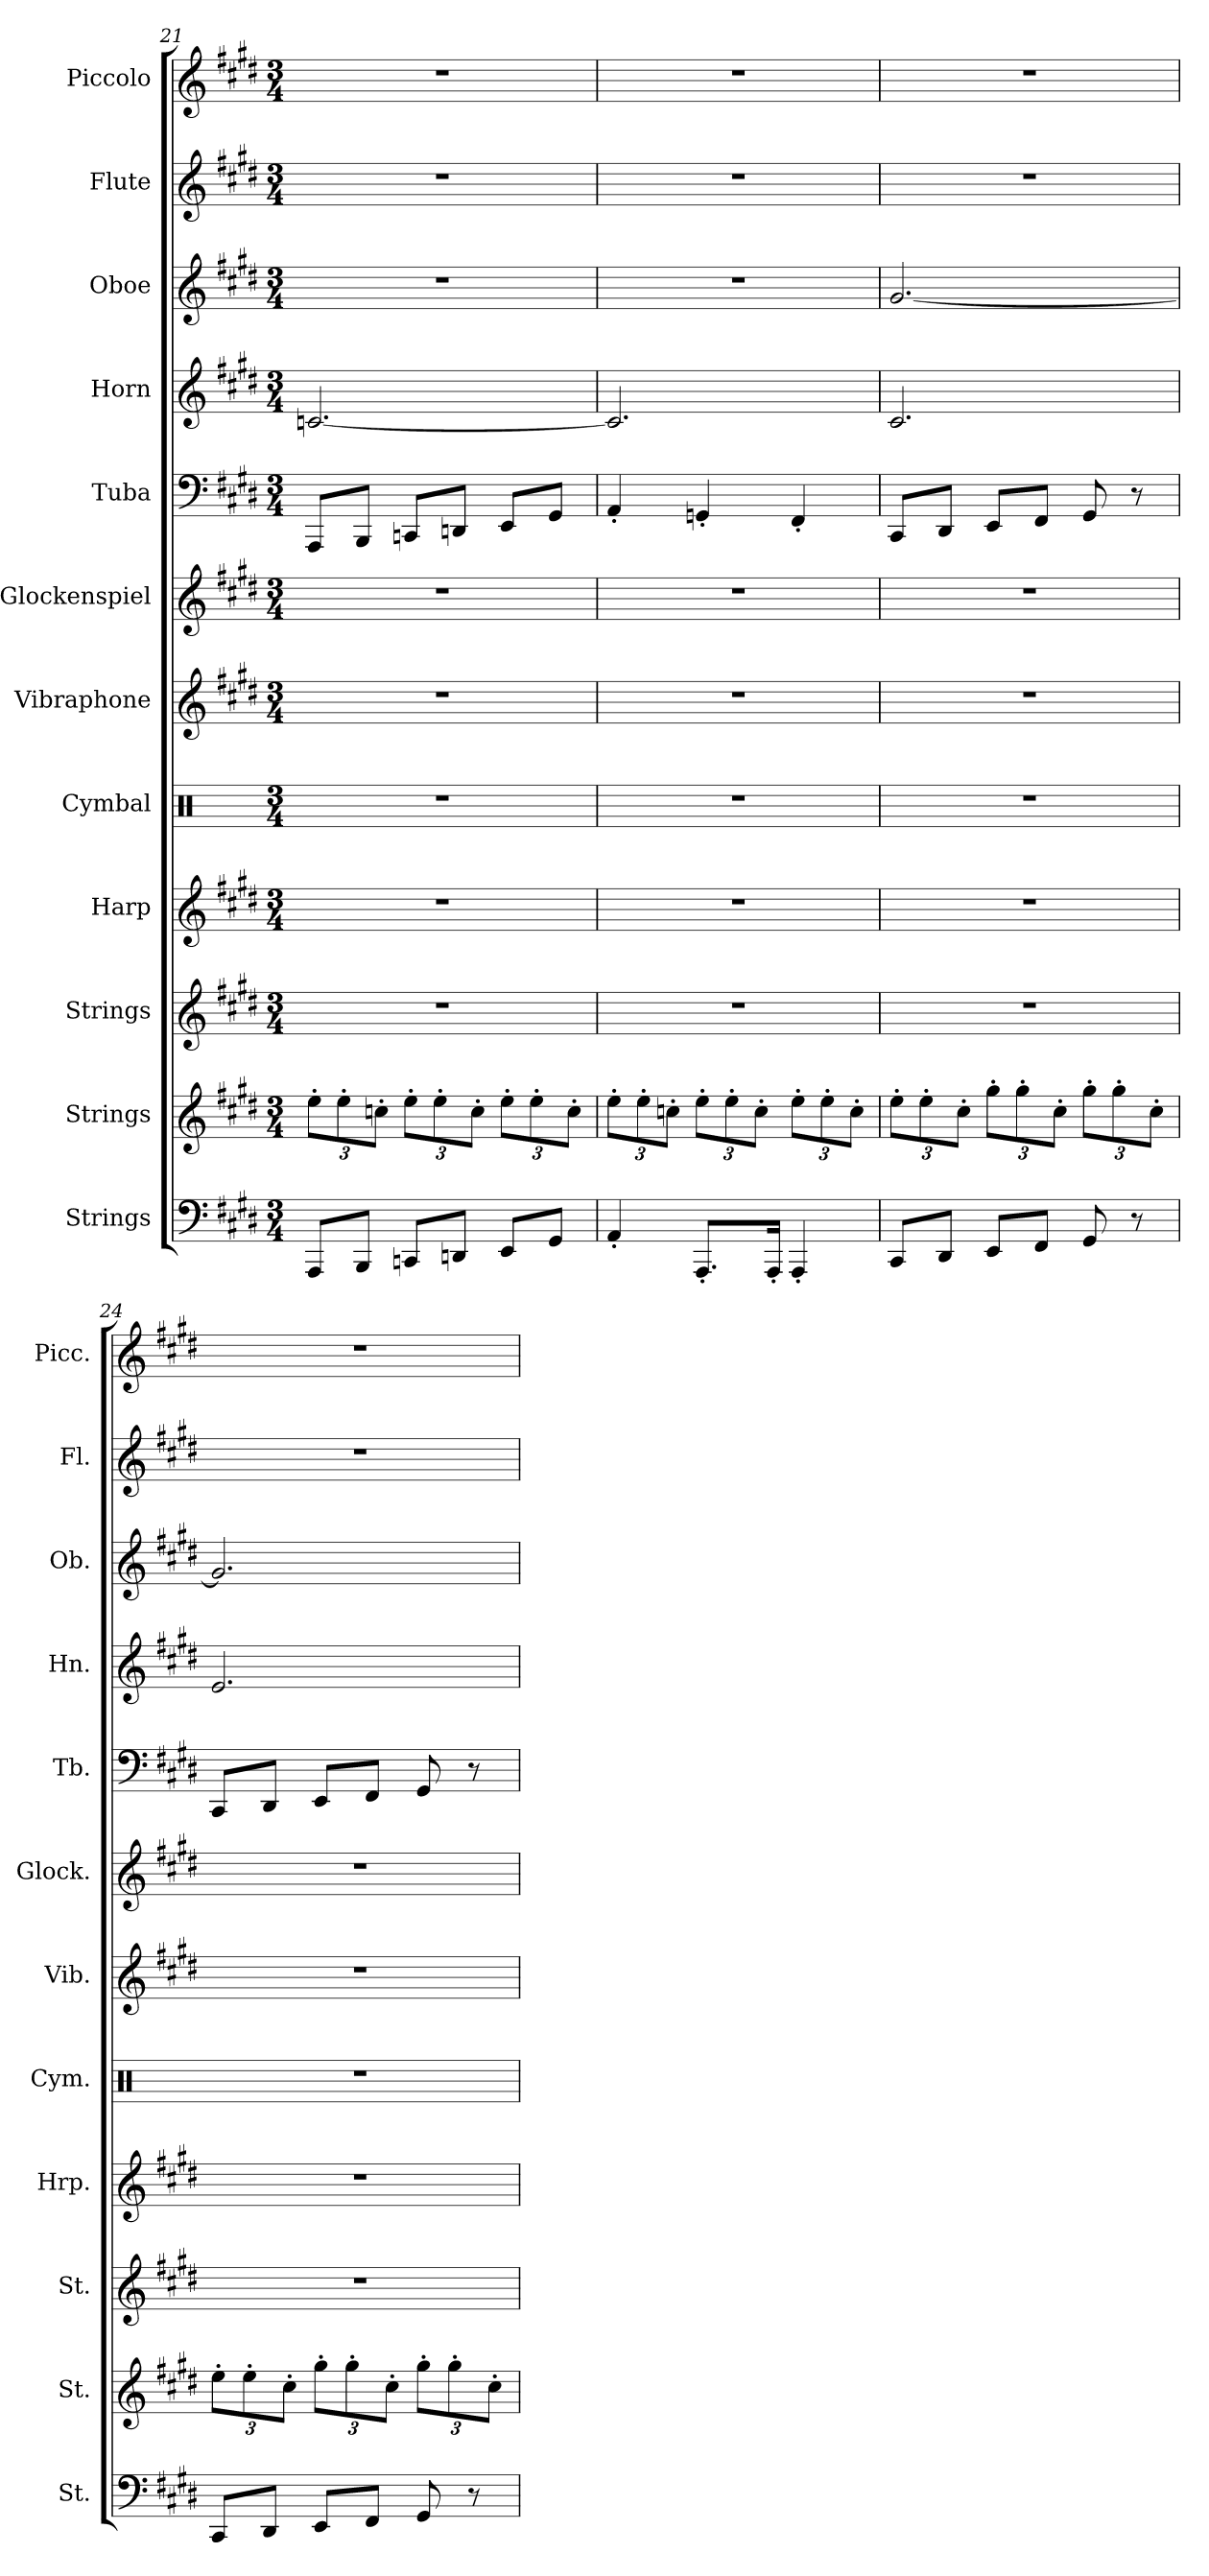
**kern	**kern	**kern	**kern	**kern	**kern	**kern	**kern	**kern	**kern	**kern	**kern
*part12	*part11	*part10	*part9	*part8	*part7	*part6	*part5	*part4	*part3	*part2	*part1
*staff12	*staff11	*staff10	*staff9	*staff8	*staff7	*staff6	*staff5	*staff4	*staff3	*staff2	*staff1
*I"Strings	*I"Strings	*I"Strings	*I"Harp	*I"Cymbal	*I"Vibraphone	*I"Glockenspiel	*I"Tuba	*I"Horn	*I"Oboe	*I"Flute	*I"Piccolo
*I'St.	*I'St.	*I'St.	*I'Hrp.	*I'Cym.	*I'Vib.	*I'Glock.	*I'Tb.	*I'Hn.	*I'Ob.	*I'Fl.	*I'Picc.
!!LO:LB:g=z
*clefF4	*clefG2	*clefG2	*clefG2	*clefX	*clefG2	*clefG2	*clefF4	*clefG2	*clefG2	*clefG2	*clefG2
*	*	*	*	*	*	*ITrd-14c-24	*	*ITrd7c12	*	*	*ITrd-7c-12
*k[f#c#g#d#]	*k[f#c#g#d#]	*k[f#c#g#d#]	*k[f#c#g#d#]	*k[]	*k[f#c#g#d#]	*k[f#c#g#d#]	*k[f#c#g#d#]	*k[f#c#g#d#]	*k[f#c#g#d#]	*k[f#c#g#d#]	*k[f#c#g#d#]
*M3/4	*M3/4	*M3/4	*M3/4	*M3/4	*M3/4	*M3/4	*M3/4	*M3/4	*M3/4	*M3/4	*M3/4
*	*Xbrackettup	*	*	*	*	*	*	*	*	*	*
=21	=21	=21	=21	=21	=21	=21	=21	=21	=21	=21	=21
8AAA/L	12ee'\L	2.r	2.r	2.r	2.r	2.r	8AAA/L	[2.Cn/	2.r	2.r	2.r
.	12ee'\	.	.	.	.	.	.	.	.	.	.
8BBB/J	.	.	.	.	.	.	8BBB/J	.	.	.	.
.	12ccn'\J	.	.	.	.	.	.	.	.	.	.
8CCn/L	12ee'\L	.	.	.	.	.	8CCn/L	.	.	.	.
.	12ee'\	.	.	.	.	.	.	.	.	.	.
8DDn/J	.	.	.	.	.	.	8DDn/J	.	.	.	.
.	12cc'\J	.	.	.	.	.	.	.	.	.	.
8EE/L	12ee'\L	.	.	.	.	.	8EE/L	.	.	.	.
.	12ee'\	.	.	.	.	.	.	.	.	.	.
8GG#/J	.	.	.	.	.	.	8GG#/J	.	.	.	.
.	12cc'\J	.	.	.	.	.	.	.	.	.	.
=22	=22	=22	=22	=22	=22	=22	=22	=22	=22	=22	=22
4AA'/	12ee'\L	2.r	2.r	2.r	2.r	2.r	4AA'/	2.C/]	2.r	2.r	2.r
.	12ee'\	.	.	.	.	.	.	.	.	.	.
.	12ccn'\J	.	.	.	.	.	.	.	.	.	.
8.AAA'/L	12ee'\L	.	.	.	.	.	4GGn'/	.	.	.	.
.	12ee'\	.	.	.	.	.	.	.	.	.	.
.	12cc'\J	.	.	.	.	.	.	.	.	.	.
16AAA'/Jk	.	.	.	.	.	.	.	.	.	.	.
4AAA'/	12ee'\L	.	.	.	.	.	4FF#'/	.	.	.	.
.	12ee'\	.	.	.	.	.	.	.	.	.	.
.	12cc'\J	.	.	.	.	.	.	.	.	.	.
=23	=23	=23	=23	=23	=23	=23	=23	=23	=23	=23	=23
8CC#/L	12ee'\L	2.r	2.r	2.r	2.r	2.r	8CC#/L	2.C#/	[2.g#/	2.r	2.r
.	12ee'\	.	.	.	.	.	.	.	.	.	.
8DD#/J	.	.	.	.	.	.	8DD#/J	.	.	.	.
.	12cc#'\J	.	.	.	.	.	.	.	.	.	.
8EE/L	12gg#'\L	.	.	.	.	.	8EE/L	.	.	.	.
.	12gg#'\	.	.	.	.	.	.	.	.	.	.
8FF#/J	.	.	.	.	.	.	8FF#/J	.	.	.	.
.	12cc#'\J	.	.	.	.	.	.	.	.	.	.
8GG#/	12gg#'\L	.	.	.	.	.	8GG#/	.	.	.	.
.	12gg#'\	.	.	.	.	.	.	.	.	.	.
8r	.	.	.	.	.	.	8r	.	.	.	.
.	12cc#'\J	.	.	.	.	.	.	.	.	.	.
=24	=24	=24	=24	=24	=24	=24	=24	=24	=24	=24	=24
8CC#/L	12ee'\L	2.r	2.r	2.r	2.r	2.r	8CC#/L	2.E/	2.g#/]	2.r	2.r
.	12ee'\	.	.	.	.	.	.	.	.	.	.
8DD#/J	.	.	.	.	.	.	8DD#/J	.	.	.	.
.	12cc#'\J	.	.	.	.	.	.	.	.	.	.
8EE/L	12gg#'\L	.	.	.	.	.	8EE/L	.	.	.	.
.	12gg#'\	.	.	.	.	.	.	.	.	.	.
8FF#/J	.	.	.	.	.	.	8FF#/J	.	.	.	.
.	12cc#'\J	.	.	.	.	.	.	.	.	.	.
8GG#/	12gg#'\L	.	.	.	.	.	8GG#/	.	.	.	.
.	12gg#'\	.	.	.	.	.	.	.	.	.	.
8r	.	.	.	.	.	.	8r	.	.	.	.
.	12cc#'\J	.	.	.	.	.	.	.	.	.	.
=	=	=	=	=	=	=	=	=	=	=	=
*-	*-	*-	*-	*-	*-	*-	*-	*-	*-	*-	*-
